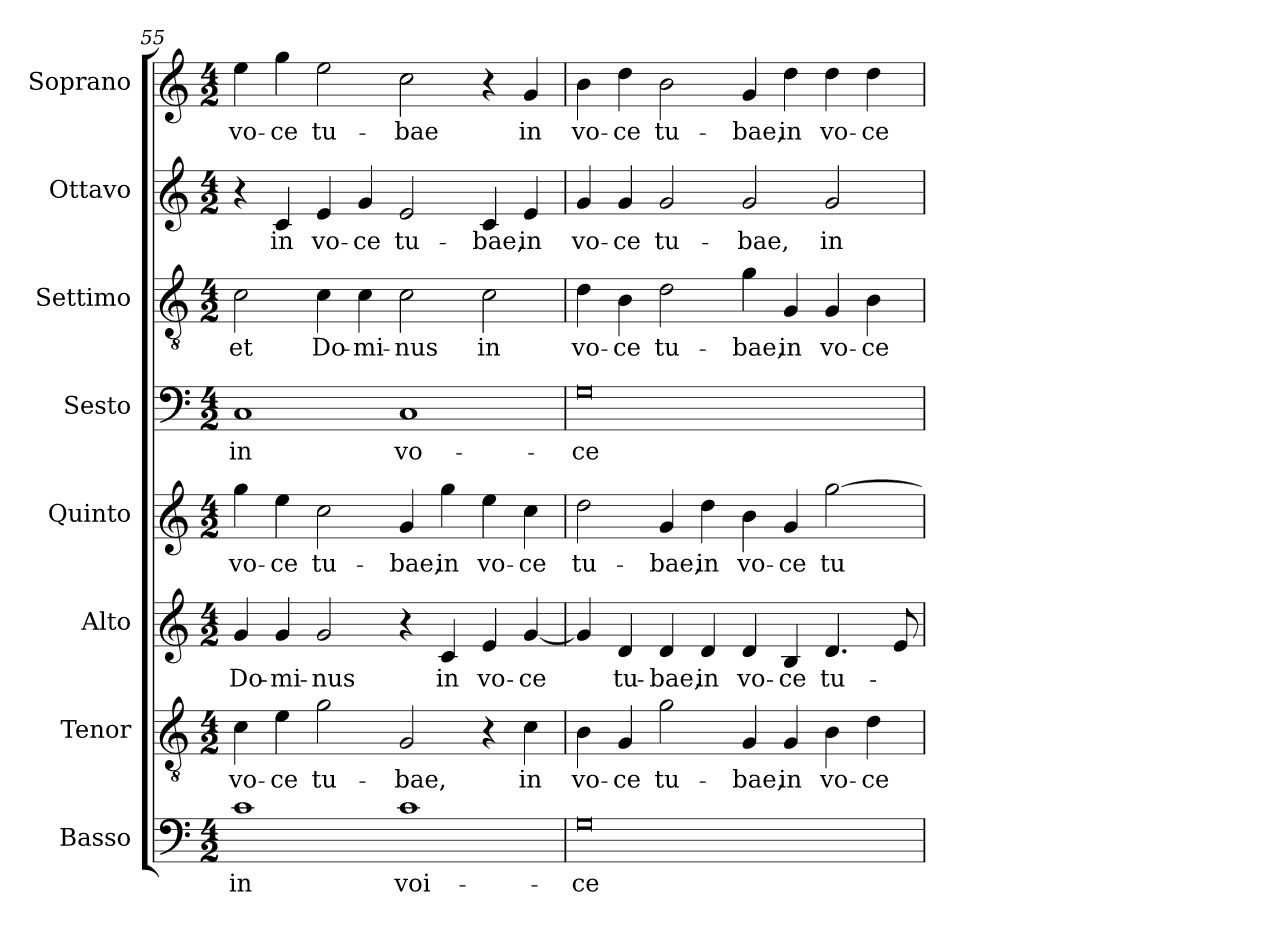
**kern	**text	**kern	**text	**kern	**text	**kern	**text	**kern	**text	**kern	**text	**kern	**text	**kern	**text
*part8	*part8	*part7	*part7	*part6	*part6	*part5	*part5	*part4	*part4	*part3	*part3	*part2	*part2	*part1	*part1
*staff8	*staff8	*staff7	*staff7	*staff6	*staff6	*staff5	*staff5	*staff4	*staff4	*staff3	*staff3	*staff2	*staff2	*staff1	*staff1
*I"Basso	*	*I"Tenor	*	*I"Alto	*	*I"Quinto	*	*I"Sesto	*	*I"Settimo	*	*I"Ottavo	*	*I"Soprano	*
*I'B.	*	*I'T.	*	*I'A.	*	*I'Q.	*	*I'Ss.	*	*I'St.	*	*I'Ot.	*	*I'S.	*
!!LO:LB:g=z
*clefF4	*	*clefGv2	*	*clefG2	*	*clefG2	*	*clefF4	*	*clefGv2	*	*clefG2	*	*clefG2	*
*	*	*ITrd7c12	*	*	*	*	*	*	*	*ITrd7c12	*	*	*	*	*
*k[]	*	*k[]	*	*k[]	*	*k[]	*	*k[]	*	*k[]	*	*k[]	*	*k[]	*
*C:	*	*C:	*	*C:	*	*C:	*	*C:	*	*C:	*	*C:	*	*C:	*
*M4/2	*	*M4/2	*	*M4/2	*	*M4/2	*	*M4/2	*	*M4/2	*	*M4/2	*	*M4/2	*
=55	=55	=55	=55	=55	=55	=55	=55	=55	=55	=55	=55	=55	=55	=55	=55
!	!LO:LY:b:color=#000000	!	!	!	!	!	!	!	!	!	!	!	!	!	!
!	!	!	!LO:LY:b:color=#000000	!	!	!	!	!	!	!	!	!	!	!	!
!	!	!	!	!	!LO:LY:b:color=#000000	!	!	!	!	!	!	!	!	!	!
!	!	!	!	!	!	!	!LO:LY:b:color=#000000	!	!	!	!	!	!	!	!
!	!	!	!	!	!	!	!	!	!LO:LY:b:color=#000000	!	!	!	!	!	!
!	!	!	!	!	!	!	!	!	!	!	!LO:LY:b:color=#000000	!	!	!	!
!	!	!	!	!	!	!	!	!	!	!	!	!	!	!	!LO:LY:b:color=#000000
1ci	in	4Ci\	vo-	4gi/	Do-	4ggi\	vo-	1Ci	in	2Ci\	et	4r	.	4eei\	vo-
!	!	!	!LO:LY:b:color=#000000	!	!	!	!	!	!	!	!	!	!	!	!
!	!	!	!	!	!LO:LY:b:color=#000000	!	!	!	!	!	!	!	!	!	!
!	!	!	!	!	!	!	!LO:LY:b:color=#000000	!	!	!	!	!	!	!	!
!	!	!	!	!	!	!	!	!	!	!	!	!	!LO:LY:b:color=#000000	!	!
!	!	!	!	!	!	!	!	!	!	!	!	!	!	!	!LO:LY:b:color=#000000
.	.	4Ei\	-ce	4gi/	-mi-	4eei\	-ce	.	.	.	.	4ci/	in	4ggi\	-ce
!	!	!	!LO:LY:b:color=#000000	!	!	!	!	!	!	!	!	!	!	!	!
!	!	!	!	!	!LO:LY:b:color=#000000	!	!	!	!	!	!	!	!	!	!
!	!	!	!	!	!	!	!LO:LY:b:color=#000000	!	!	!	!	!	!	!	!
!	!	!	!	!	!	!	!	!	!	!	!LO:LY:b:color=#000000	!	!	!	!
!	!	!	!	!	!	!	!	!	!	!	!	!	!LO:LY:b:color=#000000	!	!
!	!	!	!	!	!	!	!	!	!	!	!	!	!	!	!LO:LY:b:color=#000000
.	.	2Gi\	tu-	2gi/	-nus	2cci\	tu-	.	.	4Ci\	Do-	4ei/	vo-	2eei\	tu-
!	!	!	!	!	!	!	!	!	!	!	!LO:LY:b:color=#000000	!	!	!	!
!	!	!	!	!	!	!	!	!	!	!	!	!	!LO:LY:b:color=#000000	!	!
.	.	.	.	.	.	.	.	.	.	4Ci\	-mi-	4gi/	-ce	.	.
!	!LO:LY:b:color=#000000	!	!	!	!	!	!	!	!	!	!	!	!	!	!
!	!	!	!LO:LY:b:color=#000000	!	!	!	!	!	!	!	!	!	!	!	!
!	!	!	!	!	!	!	!LO:LY:b:color=#000000	!	!	!	!	!	!	!	!
!	!	!	!	!	!	!	!	!	!LO:LY:b:color=#000000	!	!	!	!	!	!
!	!	!	!	!	!	!	!	!	!	!	!LO:LY:b:color=#000000	!	!	!	!
!	!	!	!	!	!	!	!	!	!	!	!	!	!LO:LY:b:color=#000000	!	!
!	!	!	!	!	!	!	!	!	!	!	!	!	!	!	!LO:LY:b:color=#000000
1ci	voi-	2GGi/	-bae,	4r	.	4gi/	-bae,	1Ci	vo-	2Ci\	-nus	2ei/	tu-	2cci\	-bae
!	!	!	!	!	!LO:LY:b:color=#000000	!	!	!	!	!	!	!	!	!	!
!	!	!	!	!	!	!	!LO:LY:b:color=#000000	!	!	!	!	!	!	!	!
.	.	.	.	4ci/	in	4ggi\	in	.	.	.	.	.	.	.	.
!	!	!	!	!	!LO:LY:b:color=#000000	!	!	!	!	!	!	!	!	!	!
!	!	!	!	!	!	!	!LO:LY:b:color=#000000	!	!	!	!	!	!	!	!
!	!	!	!	!	!	!	!	!	!	!	!LO:LY:b:color=#000000	!	!	!	!
!	!	!	!	!	!	!	!	!	!	!	!	!	!LO:LY:b:color=#000000	!	!
.	.	4r	.	4ei/	vo-	4eei\	vo-	.	.	2Ci\	in	4ci/	-bae,	4r	.
!	!	!	!LO:LY:b:color=#000000	!	!	!	!	!	!	!	!	!	!	!	!
!	!	!	!	!	!LO:LY:b:color=#000000	!	!	!	!	!	!	!	!	!	!
!	!	!	!	!	!	!	!LO:LY:b:color=#000000	!	!	!	!	!	!	!	!
!	!	!	!	!	!	!	!	!	!	!	!	!	!LO:LY:b:color=#000000	!	!
!	!	!	!	!	!	!	!	!	!	!	!	!	!	!	!LO:LY:b:color=#000000
.	.	4Ci\	in	[4gi/	-ce	4cci\	-ce	.	.	.	.	4ei/	in	4gi/	in
=56	=56	=56	=56	=56	=56	=56	=56	=56	=56	=56	=56	=56	=56	=56	=56
!	!LO:LY:b:color=#000000	!	!	!	!	!	!	!	!	!	!	!	!	!	!
!	!	!	!LO:LY:b:color=#000000	!	!	!	!	!	!	!	!	!	!	!	!
!	!	!	!	!	!	!	!LO:LY:b:color=#000000	!	!	!	!	!	!	!	!
!	!	!	!	!	!	!	!	!	!LO:LY:b:color=#000000	!	!	!	!	!	!
!	!	!	!	!	!	!	!	!	!	!	!LO:LY:b:color=#000000	!	!	!	!
!	!	!	!	!	!	!	!	!	!	!	!	!	!LO:LY:b:color=#000000	!	!
!	!	!	!	!	!	!	!	!	!	!	!	!	!	!	!LO:LY:b:color=#000000
0Gi	-ce	4BBi\	vo-	4gi/]	.	2ddi\	tu-	0Gi	-ce	4Di\	vo-	4gi/	vo-	4bi\	vo-
!	!	!	!LO:LY:b:color=#000000	!	!	!	!	!	!	!	!	!	!	!	!
!	!	!	!	!	!LO:LY:b:color=#000000	!	!	!	!	!	!	!	!	!	!
!	!	!	!	!	!	!	!	!	!	!	!LO:LY:b:color=#000000	!	!	!	!
!	!	!	!	!	!	!	!	!	!	!	!	!	!LO:LY:b:color=#000000	!	!
!	!	!	!	!	!	!	!	!	!	!	!	!	!	!	!LO:LY:b:color=#000000
.	.	4GGi/	-ce	4di/	tu-	.	.	.	.	4BBi\	-ce	4gi/	-ce	4ddi\	-ce
!	!	!	!LO:LY:b:color=#000000	!	!	!	!	!	!	!	!	!	!	!	!
!	!	!	!	!	!LO:LY:b:color=#000000	!	!	!	!	!	!	!	!	!	!
!	!	!	!	!	!	!	!LO:LY:b:color=#000000	!	!	!	!	!	!	!	!
!	!	!	!	!	!	!	!	!	!	!	!LO:LY:b:color=#000000	!	!	!	!
!	!	!	!	!	!	!	!	!	!	!	!	!	!LO:LY:b:color=#000000	!	!
!	!	!	!	!	!	!	!	!	!	!	!	!	!	!	!LO:LY:b:color=#000000
.	.	2Gi\	tu-	4di/	-bae,	4gi/	-bae,	.	.	2Di\	tu-	2gi/	tu-	2bi\	tu-
!	!	!	!	!	!LO:LY:b:color=#000000	!	!	!	!	!	!	!	!	!	!
!	!	!	!	!	!	!	!LO:LY:b:color=#000000	!	!	!	!	!	!	!	!
.	.	.	.	4di/	in	4ddi\	in	.	.	.	.	.	.	.	.
!	!	!	!LO:LY:b:color=#000000	!	!	!	!	!	!	!	!	!	!	!	!
!	!	!	!	!	!LO:LY:b:color=#000000	!	!	!	!	!	!	!	!	!	!
!	!	!	!	!	!	!	!LO:LY:b:color=#000000	!	!	!	!	!	!	!	!
!	!	!	!	!	!	!	!	!	!	!	!LO:LY:b:color=#000000	!	!	!	!
!	!	!	!	!	!	!	!	!	!	!	!	!	!LO:LY:b:color=#000000	!	!
!	!	!	!	!	!	!	!	!	!	!	!	!	!	!	!LO:LY:b:color=#000000
.	.	4GGi/	-bae,	4di/	vo-	4bi\	vo-	.	.	4Gi\	-bae,	2gi/	-bae,	4gi/	-bae,
!	!	!	!LO:LY:b:color=#000000	!	!	!	!	!	!	!	!	!	!	!	!
!	!	!	!	!	!LO:LY:b:color=#000000	!	!	!	!	!	!	!	!	!	!
!	!	!	!	!	!	!	!LO:LY:b:color=#000000	!	!	!	!	!	!	!	!
!	!	!	!	!	!	!	!	!	!	!	!LO:LY:b:color=#000000	!	!	!	!
!	!	!	!	!	!	!	!	!	!	!	!	!	!	!	!LO:LY:b:color=#000000
.	.	4GGi/	in	4Bi/	-ce	4gi/	-ce	.	.	4GGi/	in	.	.	4ddi\	in
!	!	!	!LO:LY:b:color=#000000	!	!	!	!	!	!	!	!	!	!	!	!
!	!	!	!	!	!LO:LY:b:color=#000000	!	!	!	!	!	!	!	!	!	!
!	!	!	!	!	!	!	!LO:LY:b:color=#000000	!	!	!	!	!	!	!	!
!	!	!	!	!	!	!	!	!	!	!	!LO:LY:b:color=#000000	!	!	!	!
!	!	!	!	!	!	!	!	!	!	!	!	!	!LO:LY:b:color=#000000	!	!
!	!	!	!	!	!	!	!	!	!	!	!	!	!	!	!LO:LY:b:color=#000000
.	.	4BBi\	vo-	4.di/	tu-	[2ggi\	tu-	.	.	4GGi/	vo-	2gi/	in	4ddi\	vo-
!	!	!	!LO:LY:b:color=#000000	!	!	!	!	!	!	!	!	!	!	!	!
!	!	!	!	!	!	!	!	!	!	!	!LO:LY:b:color=#000000	!	!	!	!
!	!	!	!	!	!	!	!	!	!	!	!	!	!	!	!LO:LY:b:color=#000000
.	.	4Di\	-ce	.	.	.	.	.	.	4BBi\	-ce	.	.	4ddi\	-ce
.	.	.	.	8ei/	.	.	.	.	.	.	.	.	.	.	.
=	=	=	=	=	=	=	=	=	=	=	=	=	=	=	=
*-	*-	*-	*-	*-	*-	*-	*-	*-	*-	*-	*-	*-	*-	*-	*-
